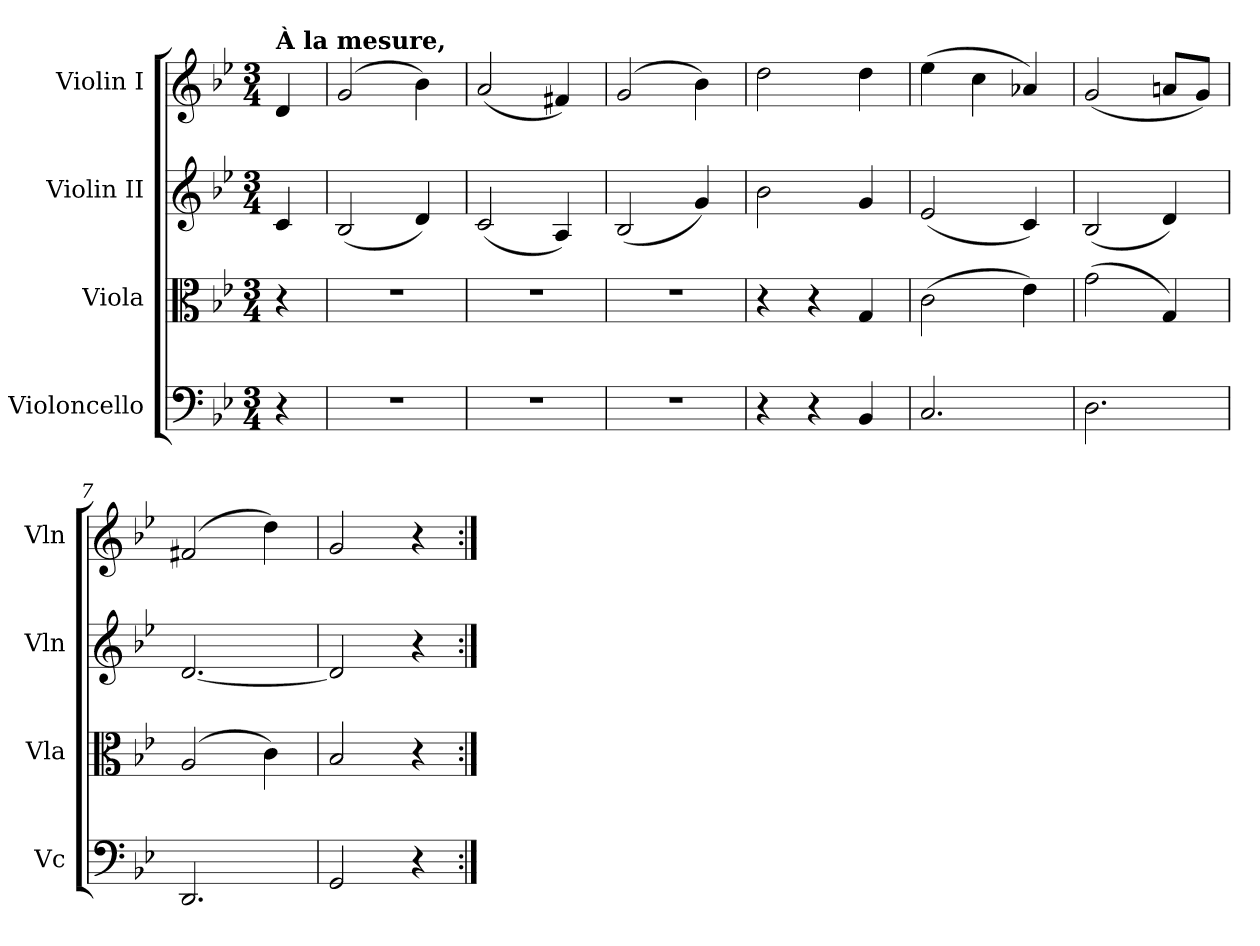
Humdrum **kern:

**kern	**kern	**kern	**kern
*part4	*part3	*part2	*part1
*staff4	*staff3	*staff2	*staff1
*I"Violoncello	*I"Viola	*I"Violin II	*I"Violin I
*I'Vc	*I'Vla	*I'Vln	*I'Vln
*clefF4	*clefC3	*clefG2	*clefG2
*k[b-e-]	*k[b-e-]	*k[b-e-]	*k[b-e-]
*M3/4	*M3/4	*M3/4	*M3/4
*MM180	*MM180	*MM180	*MM180
=	=	=	=
!	!	!	!LO:TX:a:B:t=À la mesure,
4r	4r	4c/	4d/
=1	=1	=1	=1
2.r	2.r	(2B-/	(2g/
.	.	4d/)	4b-\)
=2	=2	=2	=2
2.r	2.r	(2c/	(2a/
.	.	4A/)	4f#X/)
=3	=3	=3	=3
2.r	2.r	(2B-/	(2g/
.	.	4g/)	4b-\)
=4	=4	=4	=4
4r	4r	2b-\	2dd\
4r	4r	.	.
4BB-/	4G/	4g/	4dd\
=5	=5	=5	=5
2.C/	(2c\	(2e-/	(4ee-\
.	.	.	4cc\
.	4e-\)	4c/)	4a-X/)
=6	=6	=6	=6
2.D\	(2g\	(2B-/	(2g/
.	4G/)	4d/)	8an/L
.	.	.	8g/J)
=7	=7	=7	=7
2.DD/	(2A/	[2.d/	(2f#X/
.	4c\)	.	4dd\)
=8	=8	=8	=8
2GG/	2B-/	2d/]	2g/
4r	4r	4r	4r
=:|!	=:|!	=:|!	=:|!
*-	*-	*-	*-
